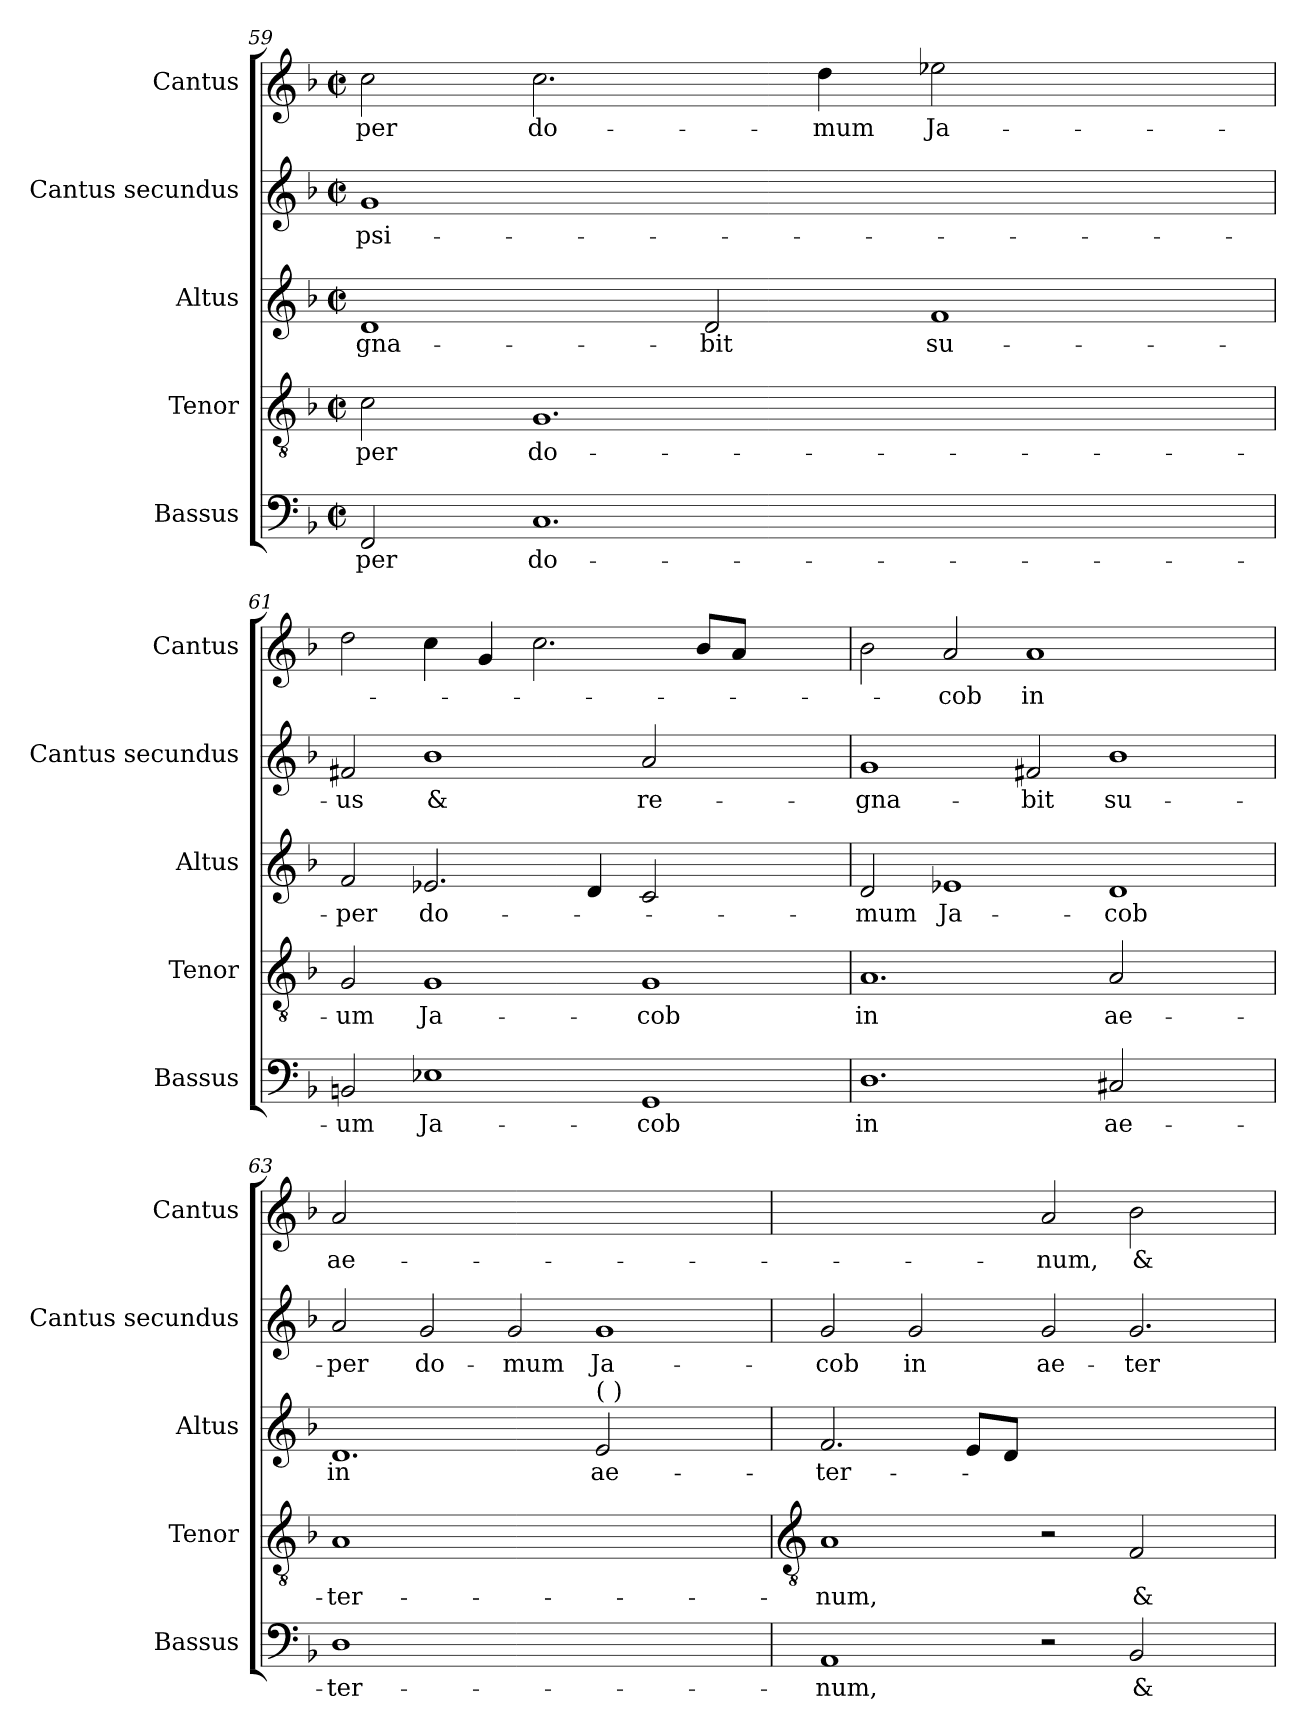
**kern	**text	**kern	**text	**kern	**text	**kern	**text	**kern	**text
*part5	*part5	*part4	*part4	*part3	*part3	*part2	*part2	*part1	*part1
*staff5	*staff5	*staff4	*staff4	*staff3	*staff3	*staff2	*staff2	*staff1	*staff1
*I"Bassus	*	*I"Tenor	*	*I"Altus	*	*I"Cantus secundus	*	*I"Cantus	*
*I'Bassus	*	*I'Tenor	*	*I'Altus	*	*I'Cantus secundus	*	*I'Cantus	*
*clefF4	*	*clefGv2	*	*clefG2	*	*clefG2	*	*clefG2	*
*k[b-]	*	*k[b-]	*	*k[b-]	*	*k[b-]	*	*k[b-]	*
*F:	*	*F:	*	*F:	*	*F:	*	*F:	*
*M4/2	*	*M4/2	*	*M4/2	*	*M4/2	*	*M4/2	*
*met(c|)	*	*met(c|)	*	*met(c|)	*	*met(c|)	*	*met(c|)	*
=59	=59	=59	=59	=59	=59	=59	=59	=59	=59
!	!LO:LY:b	!	!LO:LY:b	!	!LO:LY:b	!	!LO:LY:b	!	!LO:LY:b
*	*	*	*	*	*	*	*	*^	*
2FF	-per	2c	-per	1d	-gna-	1g	-psi-	2cc	0ryy	-per
!	!LO:LY:b	!	!LO:LY:b	!	!	!	!	!	!	!LO:LY:b
1.C	do-	1.G	do-	.	.	.	.	2.cc	.	do-
!	!	!	!	!	!LO:LY:b	!	!	!	!	!
.	.	.	.	2d	-bit	1.ryy	.	.	.	.
!	!	!	!	!	!	!	!	!	!	!LO:LY:b
.	.	.	.	.	.	.	.	4dd	.	-mum
!	!	!	!	!	!LO:LY:b	!	!	!	!	!LO:LY:b
.	.	.	.	1f	su-	.	.	2ee-X	.	Ja-
2ryy	.	2ryy	.	.	.	.	.	2ryy	2ryy	.
!!LO:LB:g=z	!!
=61	=61	=61	=61	=61	=61	=61	=61	=61	=61	=61
!	!LO:LY:b	!	!LO:LY:b	!	!LO:LY:b	!	!LO:LY:b	!	!	!
2BBn	-um	2G	-um	2f	-per	2f#X	-us	2dd	0ryy	.
!	!LO:LY:b	!	!LO:LY:b	!	!LO:LY:b	!	!LO:LY:b	!	!	!
1E-	Ja-	1G	Ja-	2.e-X	do-	1b-	&	4cc	.	.
.	.	.	.	.	.	.	.	4g	.	.
.	.	.	.	.	.	.	.	2.cc	.	.
.	.	.	.	4d	.	.	.	.	.	.
!	!LO:LY:b	!	!LO:LY:b	!	!	!	!LO:LY:b	!	!	!
1GG	-cob	1G	-cob	2c	.	2a	re-	.	.	.
.	.	.	.	.	.	.	.	8b-L	.	.
.	.	.	.	.	.	.	.	8aJ	.	.
.	.	.	.	2ryy	.	2ryy	.	2ryy	2ryy	.
=62	=62	=62	=62	=62	=62	=62	=62	=62	=62	=62
!	!LO:LY:b	!	!LO:LY:b	!	!LO:LY:b	!	!LO:LY:b	!	!	!
1.D	in	1.A	in	2d	-mum	1g	-gna-	2b-	1ryy	.
!	!	!	!	!	!LO:LY:b	!	!	!	!	!LO:LY:b
.	.	.	.	1e-X	Ja-	.	.	2a	.	-cob
!	!	!	!	!	!	!	!LO:LY:b	!	!	!LO:LY:b
.	.	.	.	.	.	2f#X	-bit	1a	2ryy	in
!	!LO:LY:b	!	!LO:LY:b	!	!LO:LY:b	!	!LO:LY:b	!	!	!
2C#X	ae-	2A	ae-	1d	-cob	1b-	su-	.	2ryy	.
2ryy	.	2ryy	.	.	.	.	.	2ryy	2ryy	.
=63	=63	=63	=63	=63	=63	=63	=63	=63	=63	=63
!	!LO:LY:b	!	!LO:LY:b	!	!LO:LY:b	!	!LO:LY:b	!	!	!LO:LY:b
1D	-ter-	1A	-ter-	1.d	in	2a	-per	2a	1ryy	ae-
!	!	!	!	!	!	!	!LO:LY:b	!	!	!LO:LY:b
.	.	.	.	.	.	2g	do-	[1ayy	.	-ter-
!	!	!	!	!	!	!	!LO:LY:b	!	!	!
1.ryy	.	1.ryy	.	.	.	2g	-mum	.	1.ryy	.
!	!	!	!	!LO:TX:a:t=(  )	!	!	!	!	!	!
!	!	!	!	!	!LO:LY:b	!	!LO:LY:b	!	!	!
.	.	.	.	2e	ae-	1g	Ja-	1ryy	.	.
.	.	.	.	2ryy	.	.	.	.	.	.
*	*	*	*	*	*	*	*	*v	*v	*
!!LO:LB:g=z
=64	=64	=64	=64	=64	=64	=64	=64	=64	=64
*	*	*clefGv2	*	*	*	*	*	*	*
!	!LO:LY:b	!	!LO:LY:b	!	!LO:LY:b	!	!LO:LY:b	!	!LO:LY:b
1AA	-num,	1A	-num,	2.f	-ter-	2g	-cob	1ayy]	---
!	!	!	!	!	!	!	!LO:LY:b	!	!
.	.	.	.	.	.	2g	in	.	.
.	.	.	.	8eL	.	.	.	.	.
.	.	.	.	8dJ	.	.	.	.	.
!	!	!	!	!	!	!	!LO:LY:b	!	!LO:LY:b
2r	.	2r	.	1ryy	.	2g	ae-	2a	-num,
!	!LO:LY:b	!	!LO:LY:b	!	!	!	!LO:LY:b	!	!LO:LY:b
2BB-	&	2F	&	.	.	2.g	-ter-	2b-	&
4ryy	.	4ryy	.	4ryy	.	.	.	4ryy	.
=	=	=	=	=	=	=	=	=	=
*-	*-	*-	*-	*-	*-	*-	*-	*-	*-
